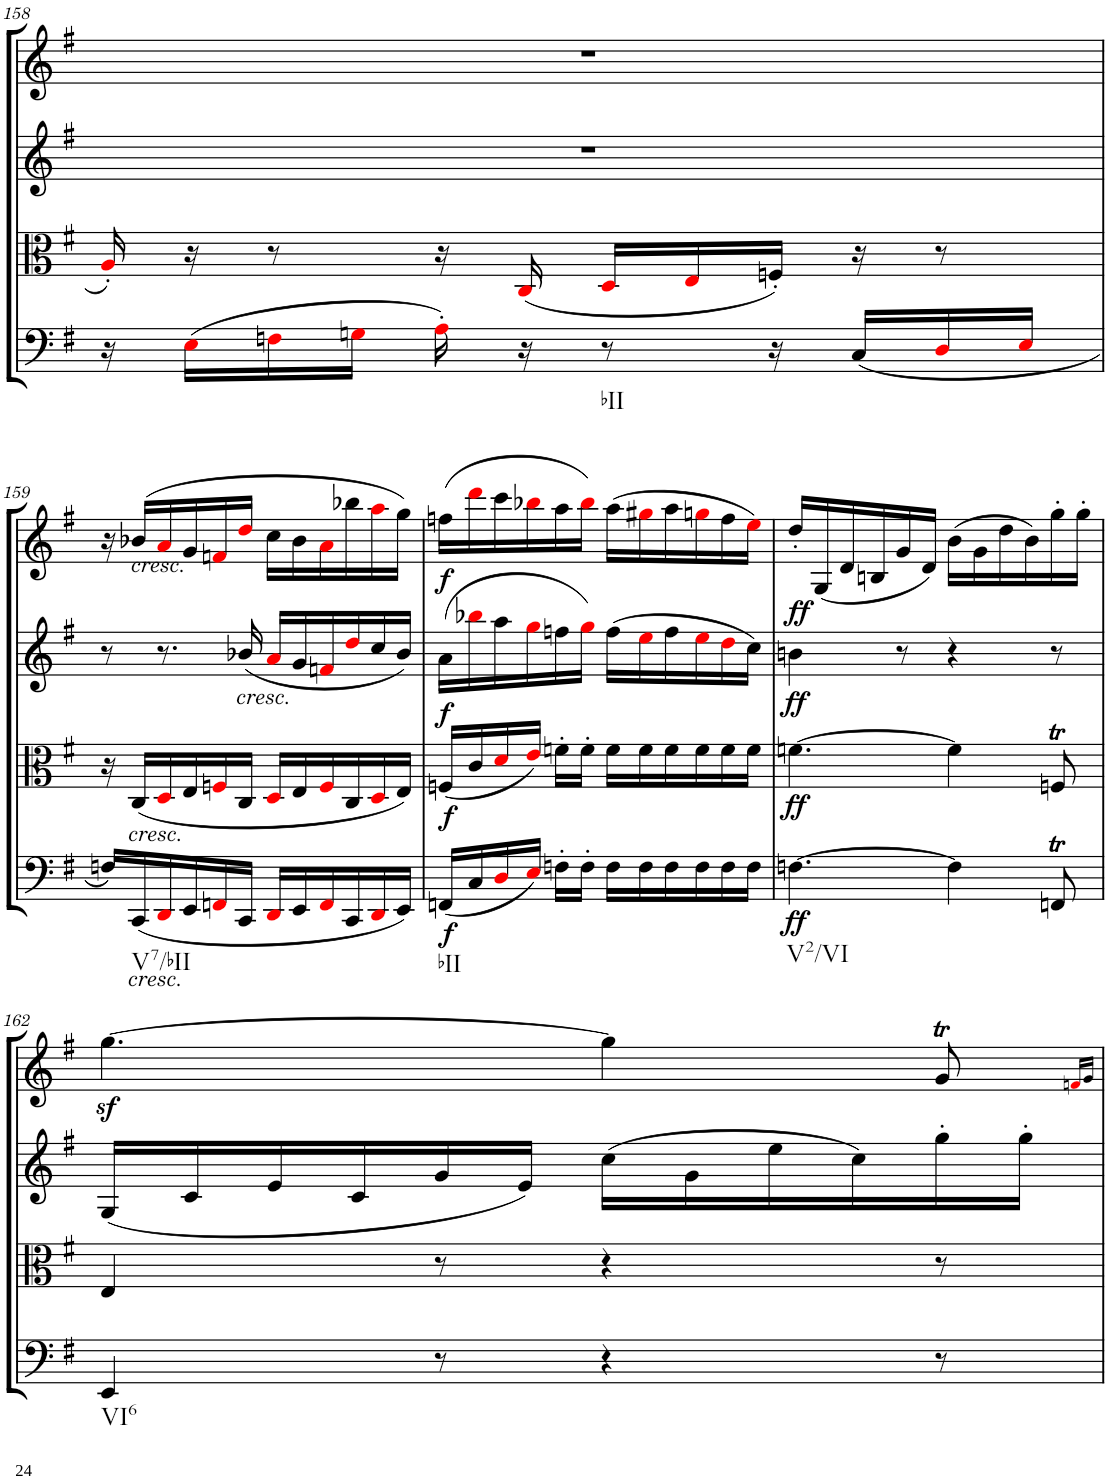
**kern	**dynam	**kern	**dynam	**kern	**dynam	**kern	**dynam
*part4	*part4	*part3	*part3	*part2	*part2	*part1	*part1
*staff4	*staff4	*staff3	*staff3	*staff2	*staff2	*staff1	*staff1
*I"Violoncello.	*	*I"Viola	*	*I"Violin II.	*	*I"Violin I.	*
*I'Vc	*	*I'Vla	*	*I'Vln	*	*I'Vln	*
!!LO:PB:g=z
*clefF4	*	*clefC3	*	*clefG2	*	*clefG2	*
*k[f#]	*	*k[f#]	*	*k[f#]	*	*k[f#]	*
*M6/8	*	*M6/8	*	*M6/8	*	*M6/8	*
=158	=158	=158	=158	=158	=158	=158	=158
16r	.	16A'i/	.	2.r	.	2.r	.
(16Ei\LL	.	16r	.	.	.	.	.
16Fni\	.	8r	.	.	.	.	.
16Gni\JJ	.	.	.	.	.	.	.
16A'i\)	.	16r	.	.	.	.	.
16r	.	(16Ci/	.	.	.	.	.
!LO:TX:b:t=bII	!	!	!	!	!	!	!
8r	.	16Di/LL	.	.	.	.	.
.	.	16Ei/	.	.	.	.	.
16r	.	16Fn'/JJ)	.	.	.	.	.
(16C/LL	.	16r	.	.	.	.	.
16Di/	.	8r	.	.	.	.	.
16Ei/JJ	.	.	.	.	.	.	.
!!LO:LB:g=z
=159	=159	=159	=159	=159	=159	=159	=159
16Fn/LL)	.	16r	.	8r	.	16r	.
!	!	!	!	!	!	!LO:TX:a:i:t=cresc.	!
!	!	!LO:TX:b:i:t=cresc.	!	!	!	!	!
!LO:TX:b:i:t=cresc.	!	!	!	!	!	!	!
!LO:TX:b:t=V7/bII	!	!	!	!	!	!	!
(16CC/	.	(16C/LL	.	.	.	(16b-X/LL	.
16DDi/	.	16Di/	.	8.r	.	16ai/	.
16EE/	.	16E/	.	.	.	16g/	.
16FFni/	.	16Fni/	.	.	.	16fni/	.
!	!	!	!	!LO:TX:b:i:t=cresc.	!	!	!
16CC/JJ	.	16C/JJ	.	(16b-X/	.	16ddi/JJ	.
16DDi/LL	.	16Di/LL	.	16ai/LL	.	16cc\LL	.
16EE/	.	16E/	.	16g/	.	16b-\	.
16FFi/	.	16Fi/	.	16fni/	.	16ai\	.
16CC/	.	16C/	.	16ddi/	.	16bb-X\	.
16DDi/	.	16Di/	.	16cc/	.	16aai\	.
16EE/JJ)	.	16E/JJ)	.	16b-/JJ)	.	16gg\JJ)	.
=160	=160	=160	=160	=160	=160	=160	=160
!LO:TX:b:t=bII	!	!	!	!	!	!	!
!	!LO:DY:b	!	!LO:DY:b	!	!LO:DY:b	!	!LO:DY:b
(16FFn/LL	f	(16Fn/LL	f	(16a\LL	f	(16ffn\LL	f
16C/	.	16c/	.	16bb-Xi\	.	16dddi\	.
16Di/	.	16di/	.	16aa\	.	16ccc\	.
16Ei/JJ)	.	16ei/JJ)	.	16ggi\	.	16bb-Xi\	.
16Fn'\LL	.	16fn'\LL	.	16ffn\	.	16aa\	.
16F'\JJ	.	16f'\JJ	.	16ggi\JJ)	.	16bb-i\JJ)	.
16F\LL	.	16f\LL	.	(16ff\LL	.	(16aa\LL	.
16F\	.	16f\	.	16eei\	.	16gg#Xi\	.
16F\	.	16f\	.	16ff\	.	16aa\	.
16F\	.	16f\	.	16eei\	.	16ggni\	.
16F\	.	16f\	.	16ddi\	.	16ff\	.
16F\JJ	.	16f\JJ	.	16cc\JJ)	.	16eei\JJ)	.
=161	=161	=161	=161	=161	=161	=161	=161
!LO:TX:b:t=V2/VI	!	!	!	!	!	!	!
!	!LO:DY:b	!	!LO:DY:b	!	!LO:DY:b	!	!LO:DY:b
[4.Fn\	ff	[4.fn\	ff	4bn\	ff	16dd'/LL	ff
.	.	.	.	.	.	(16G/	.
.	.	.	.	.	.	16d/	.
.	.	.	.	.	.	16Bn/	.
.	.	.	.	8r	.	16g/	.
.	.	.	.	.	.	16d/JJ)	.
4F\]	.	4f\]	.	4r	.	(16b\LL	.
.	.	.	.	.	.	16g\	.
.	.	.	.	.	.	16dd\	.
.	.	.	.	.	.	16b\)	.
8FFnT/	.	8FnT/	.	8r	.	16gg'\	.
.	.	.	.	.	.	16gg'\JJ	.
!!LO:LB:g=z
=162	=162	=162	=162	=162	=162	=162	=162
!LO:TX:b:t=VI6	!	!	!	!	!	!	!
4EE/	.	4E/	.	(16G/LL	.	[4.ggz<\	.
.	.	.	.	16c/	.	.	.
.	.	.	.	16e/	.	.	.
.	.	.	.	16c/	.	.	.
8r	.	8r	.	16g/	.	.	.
.	.	.	.	16e/JJ)	.	.	.
4r	.	4r	.	(16cc\LL	.	4gg\]	.
.	.	.	.	16g\	.	.	.
.	.	.	.	16ee\	.	.	.
.	.	.	.	16cc\)	.	.	.
8r	.	8r	.	16gg'\	.	8gT/	.
.	.	.	.	16gg'\JJ	.	.	.
.	.	.	.	.	.	16qfni/LL	.
.	.	.	.	.	.	16qg/JJ	.
=	=	=	=	=	=	=	=
*-	*-	*-	*-	*-	*-	*-	*-
